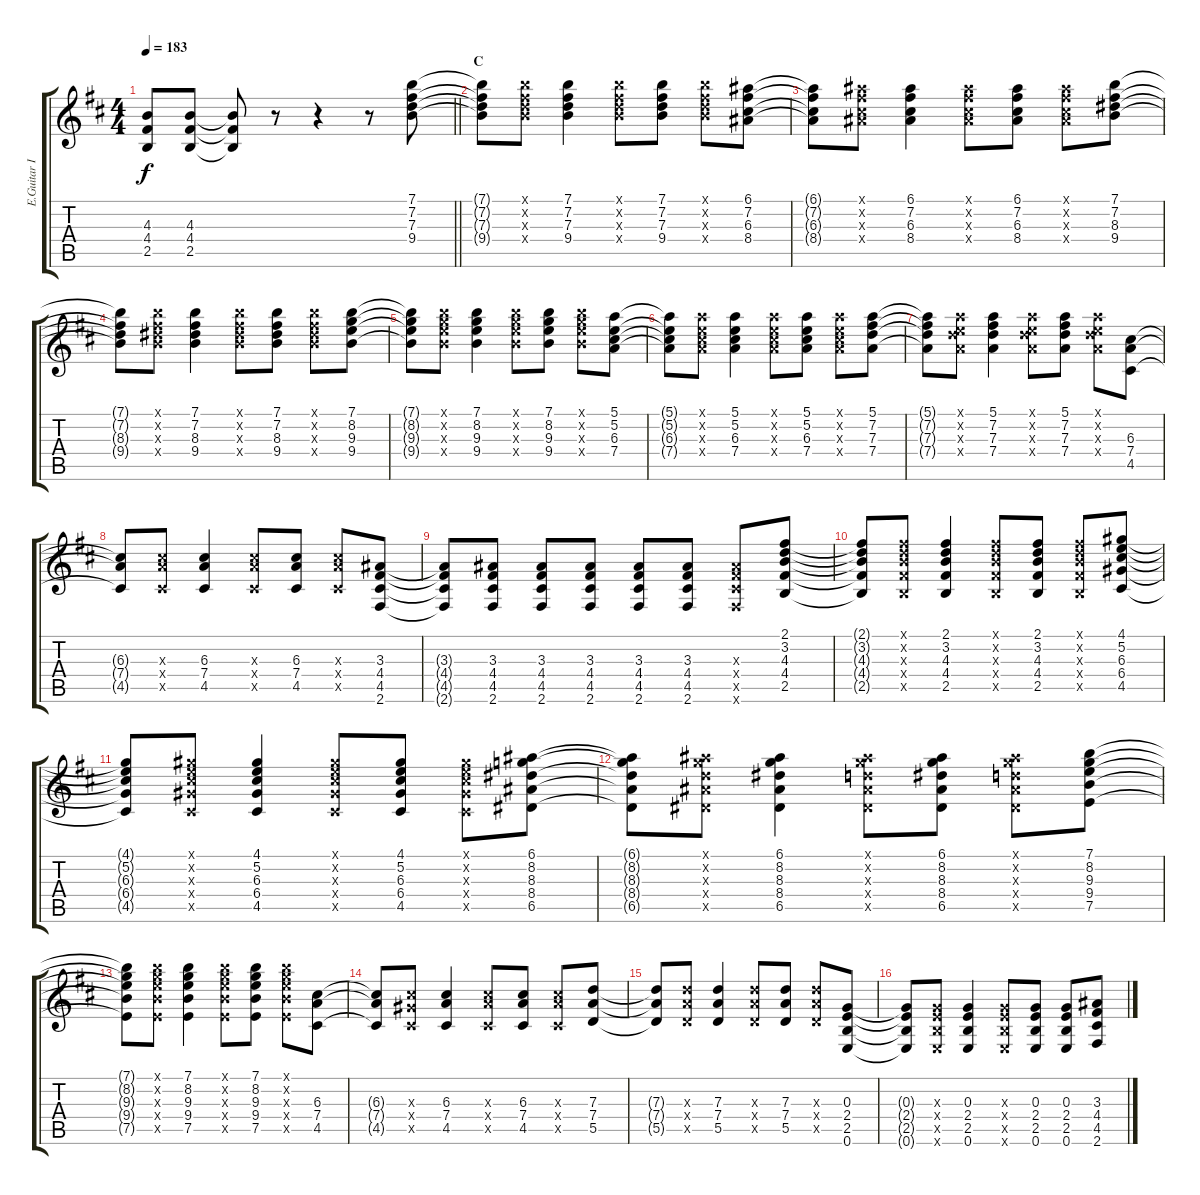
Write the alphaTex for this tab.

\track ("" "E.Guitar I") {instrument overdrivenguitar}
\staff {score tabs}
\tuning (E4 B3 G3 D3 A2 E2) {hide}
\ts (4 4)
\tempo 183
\clef g2
\barLineRight lightlight
\ks d
(4.3{t} 4.4{t} 2.5{t}).8{dy f} (4.3 4.4 2.5).8 (4.3{t} 4.4{t} 2.5{t}).8 r.8 r.4 r.8 (7.1 7.2 7.3 9.4).8 |
\section ("" "C")
(7.1{t} 7.2{t} 7.3{t} 9.4{t}).8 (7.1{x} 7.2{x} 7.3{x} 9.4{x}).8 (7.1 7.2 7.3 9.4).4 (7.1{x} 7.2{x} 7.3{x} 9.4{x}).8 (7.1 7.2 7.3 9.4).8 (7.1{x} 7.2{x} 7.3{x} 9.4{x}).8 (6.1 7.2 6.3 8.4).8 |
(6.1{t} 7.2{t} 6.3{t} 8.4{t}).8 (6.1{x} 7.2{x} 6.3{x} 8.4{x}).8 (6.1 7.2 6.3 8.4).4 (6.1{x} 7.2{x} 6.3{x} 8.4{x}).8 (6.1 7.2 6.3 8.4).8 (6.1{x} 7.2{x} 6.3{x} 8.4{x}).8 (7.1 7.2 8.3 9.4).8 |
(7.1{t} 7.2{t} 8.3{t} 9.4{t}).8 (7.1{x} 7.2{x} 8.3{x} 9.4{x}).8 (7.1 7.2 8.3 9.4).4 (7.1{x} 7.2{x} 8.3{x} 9.4{x}).8 (7.1 7.2 8.3 9.4).8 (7.1{x} 7.2{x} 8.3{x} 9.4{x}).8 (7.1 8.2 9.3 9.4).8 |
(7.1{t} 8.2{t} 9.3{t} 9.4{t}).8 (7.1{x} 8.2{x} 9.3{x} 9.4{x}).8 (7.1 8.2 9.3 9.4).4 (7.1{x} 8.2{x} 9.3{x} 9.4{x}).8 (7.1 8.2 9.3 9.4).8 (7.1{x} 8.2{x} 9.3{x} 9.4{x}).8 (5.1 5.2 6.3 7.4).8 |
(5.1{t} 5.2{t} 6.3{t} 7.4{t}).8 (5.1{x} 5.2{x} 6.3{x} 7.4{x}).8 (5.1 5.2 6.3 7.4).4 (5.1{x} 5.2{x} 6.3{x} 7.4{x}).8 (5.1 5.2 6.3 7.4).8 (5.1{x} 5.2{x} 6.3{x} 7.4{x}).8 (5.1 7.2 7.3 7.4).8 |
(5.1{t} 7.2{t} 7.3{t} 7.4{t}).8 (5.1{x} 5.2{x} 7.3{x} 7.4{x}).8 (5.1 7.2 7.3 7.4).4 (5.1{x} 5.2{x} 7.3{x} 7.4{x}).8 (5.1 7.2 7.3 7.4).8 (5.1{x} 5.2{x} 7.3{x} 7.4{x}).8 (6.3 7.4 4.5).8 |
(6.3{t} 7.4{t} 4.5{t}).8 (6.3{x} 7.4{x} 4.5{x}).8 (6.3 7.4 4.5).4 (6.3{x} 7.4{x} 4.5{x}).8 (6.3 7.4 4.5).8 (6.3{x} 7.4{x} 4.5{x}).8 (3.3 4.4 4.5 2.6).8 |
(3.3{t} 4.4{t} 4.5{t} 2.6{t}).8 (3.3 4.4 4.5 2.6).8 (3.3 4.4 4.5 2.6).8 (3.3 4.4 4.5 2.6).8 (3.3 4.4 4.5 2.6).8 (3.3 4.4 4.5 2.6).8 (3.3{x} 4.4{x} 4.5{x} 2.6{x}).8 (2.1 3.2 4.3 4.4 2.5).8 |
(2.1{t} 3.2{t} 4.3{t} 4.4{t} 2.5{t}).8 (2.1{x} 3.2{x} 4.3{x} 4.4{x} 2.5{x}).8 (2.1 3.2 4.3 4.4 2.5).4 (2.1{x} 3.2{x} 4.3{x} 4.4{x} 2.5{x}).8 (2.1 3.2 4.3 4.4 2.5).8 (2.1{x} 3.2{x} 4.3{x} 4.4{x} 2.5{x}).8 (4.1 5.2 6.3 6.4 4.5).8 |
(4.1{t} 5.2{t} 6.3{t} 6.4{t} 4.5{t}).8 (4.1{x} 5.2{x} 6.3{x} 6.4{x} 4.5{x}).8 (4.1 5.2 6.3 6.4 4.5).4 (4.1{x} 5.2{x} 6.3{x} 6.4{x} 4.5{x}).8 (4.1 5.2 6.3 6.4 4.5).8 (4.1{x} 5.2{x} 6.3{x} 6.4{x} 4.5{x}).8 (6.1 8.2 8.3 8.4 6.5).8 |
(6.1{t} 8.2{t} 8.3{t} 8.4{t} 6.5{t}).8 (6.1{x} 8.2{x} 7.3{x} 8.4{x} 6.5{x}).8 (6.1 8.2 8.3 8.4 6.5).4 (6.1{x} 8.2{x} 7.3{x} 8.4{x} 6.5{x}).8 (6.1 8.2 8.3 8.4 6.5).8 (6.1{x} 8.2{x} 7.3{x} 8.4{x} 6.5{x}).8 (7.1 8.2 9.3 9.4 7.5).8 |
(7.1{t} 8.2{t} 9.3{t} 9.4{t} 7.5{t}).8 (7.1{x} 8.2{x} 9.3{x} 9.4{x} 7.5{x}).8 (7.1 8.2 9.3 9.4 7.5).4 (7.1{x} 8.2{x} 9.3{x} 9.4{x} 7.5{x}).8 (7.1 8.2 9.3 9.4 7.5).8 (7.1{x} 8.2{x} 9.3{x} 9.4{x} 7.5{x}).8 (6.3 7.4 4.5).8 |
(6.3{t} 7.4{t} 4.5{t}).8 (6.3{x} 6.4{x} 4.5{x}).8 (6.3 7.4 4.5).4 (6.3{x} 7.4{x} 4.5{x}).8 (6.3 7.4 4.5).8 (6.3{x} 7.4{x} 4.5{x}).8 (7.3 7.4 5.5).8 |
(7.3{t} 7.4{t} 5.5{t}).8 (7.3{x} 7.4{x} 5.5{x}).8 (7.3 7.4 5.5).4 (7.3{x} 7.4{x} 5.5{x}).8 (7.3 7.4 5.5).8 (7.3{x} 7.4{x} 5.5{x}).8 (0.3 2.4 2.5 0.6).8 |
(0.3{t} 2.4{t} 2.5{t} 0.6{t}).8 (0.3{x} 2.4{x} 2.5{x} 0.6{x}).8 (0.3 2.4 2.5 0.6).4 (0.3{x} 2.4{x} 2.5{x} 0.6{x}).8 (0.3 2.4 2.5 0.6).8 (0.3 2.4 2.5 0.6).8 (3.3 4.4 4.5 2.6).8
